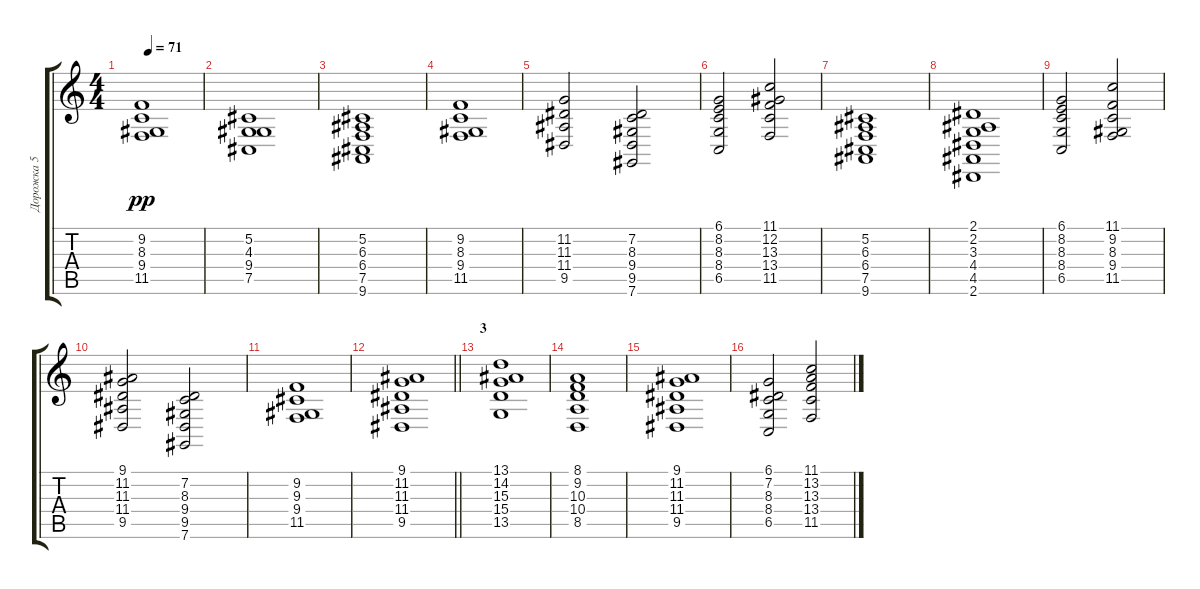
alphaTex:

\track ("Дорожка 5" "Дорожка 5") {instrument stringensemble1}
\staff {score tabs}
\tuning (Db4 Ab3 E3 B2 Gb2 Db2) {hide}
\ts (4 4)
\tempo 71
\clef g2
\ks c
(9.2 8.3 9.4 11.5).1{dy pp} |
(5.2 4.3 9.4 7.5).1 |
(5.2 6.3 6.4 7.5 9.6).1 |
(9.2 8.3 9.4 11.5).1 |
(11.2 11.3 11.4 9.5).2 (7.2 8.3 9.4 9.5 7.6).2 |
(6.1 8.2 8.3 8.4 6.5).2 (11.1 12.2 13.3 13.4 11.5).2 |
(5.2 6.3 6.4 7.5 9.6).1 |
(2.1 2.2 3.3 4.4 4.5 2.6).1 |
(6.1 8.2 8.3 8.4 6.5).2 (11.1 9.2 8.3 9.4 11.5).2 |
(9.1 11.2 11.3 11.4 9.5).2 (7.2 8.3 9.4 9.5 7.6).2 |
(9.2 9.3 9.4 11.5).1 |
\barLineRight lightlight
(9.1 11.2 11.3 11.4 9.5).1 |
\section ("" "3")
(13.1 14.2 15.3 15.4 13.5).1 |
(8.1 9.2 10.3 10.4 8.5).1 |
(9.1 11.2 11.3 11.4 9.5).1 |
(6.1 7.2 8.3 8.4 6.5).2 (11.1 13.2 13.3 13.4 11.5).2
